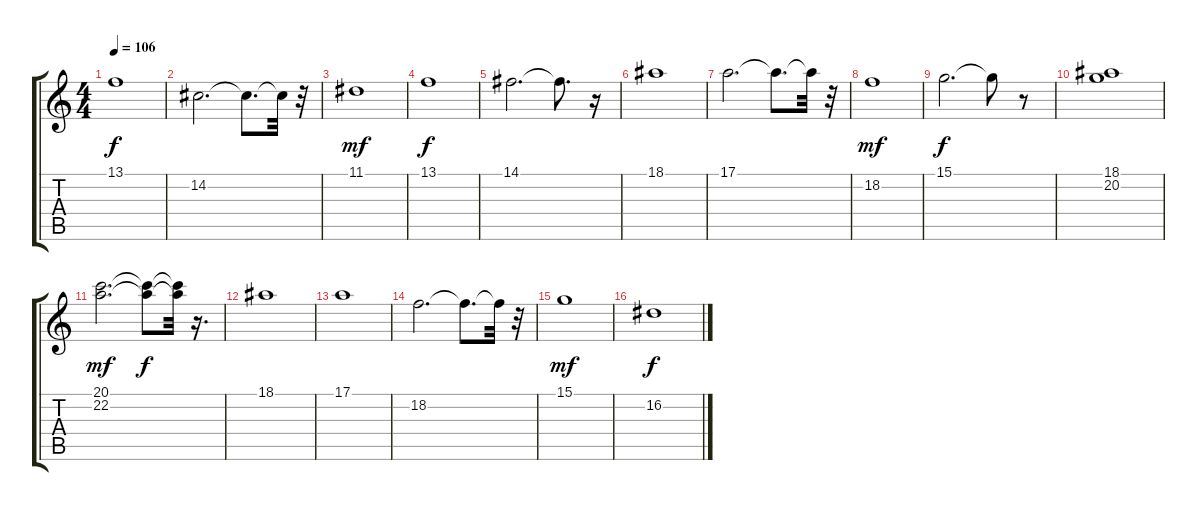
\track "" {instrument choiraahs}
\staff {score tabs}
\tuning (E4 B3 G3 D3 A2 E2) {hide}
\ts (4 4)
\tempo 106
\clef g2
\ks c
13.1.1{dy f} |
14.2.2{d} 14.2{t}.8{d} 14.2{t}.32 r.32 |
11.1.1{dy mf} |
13.1.1{dy f} |
14.1.2{d} 14.1{t}.8{d} r.16 |
18.1.1 |
17.1.2{d} 17.1{t}.8{d} 17.1{t}.32 r.32 |
18.2.1{dy mf} |
15.1.2{d dy f} 15.1{t}.8 r.8 |
(18.1 20.2).1 |
(20.1 22.2).2{d dy mf} (20.1{t} 22.2{t}).8{dy f} (20.1{t} 22.2{t}).32 r.16{d} |
18.1.1 |
17.1.1 |
18.2.2{d} 18.2{t}.8{d} 18.2{t}.32 r.32 |
15.1.1{dy mf} |
16.2.1{dy f}
